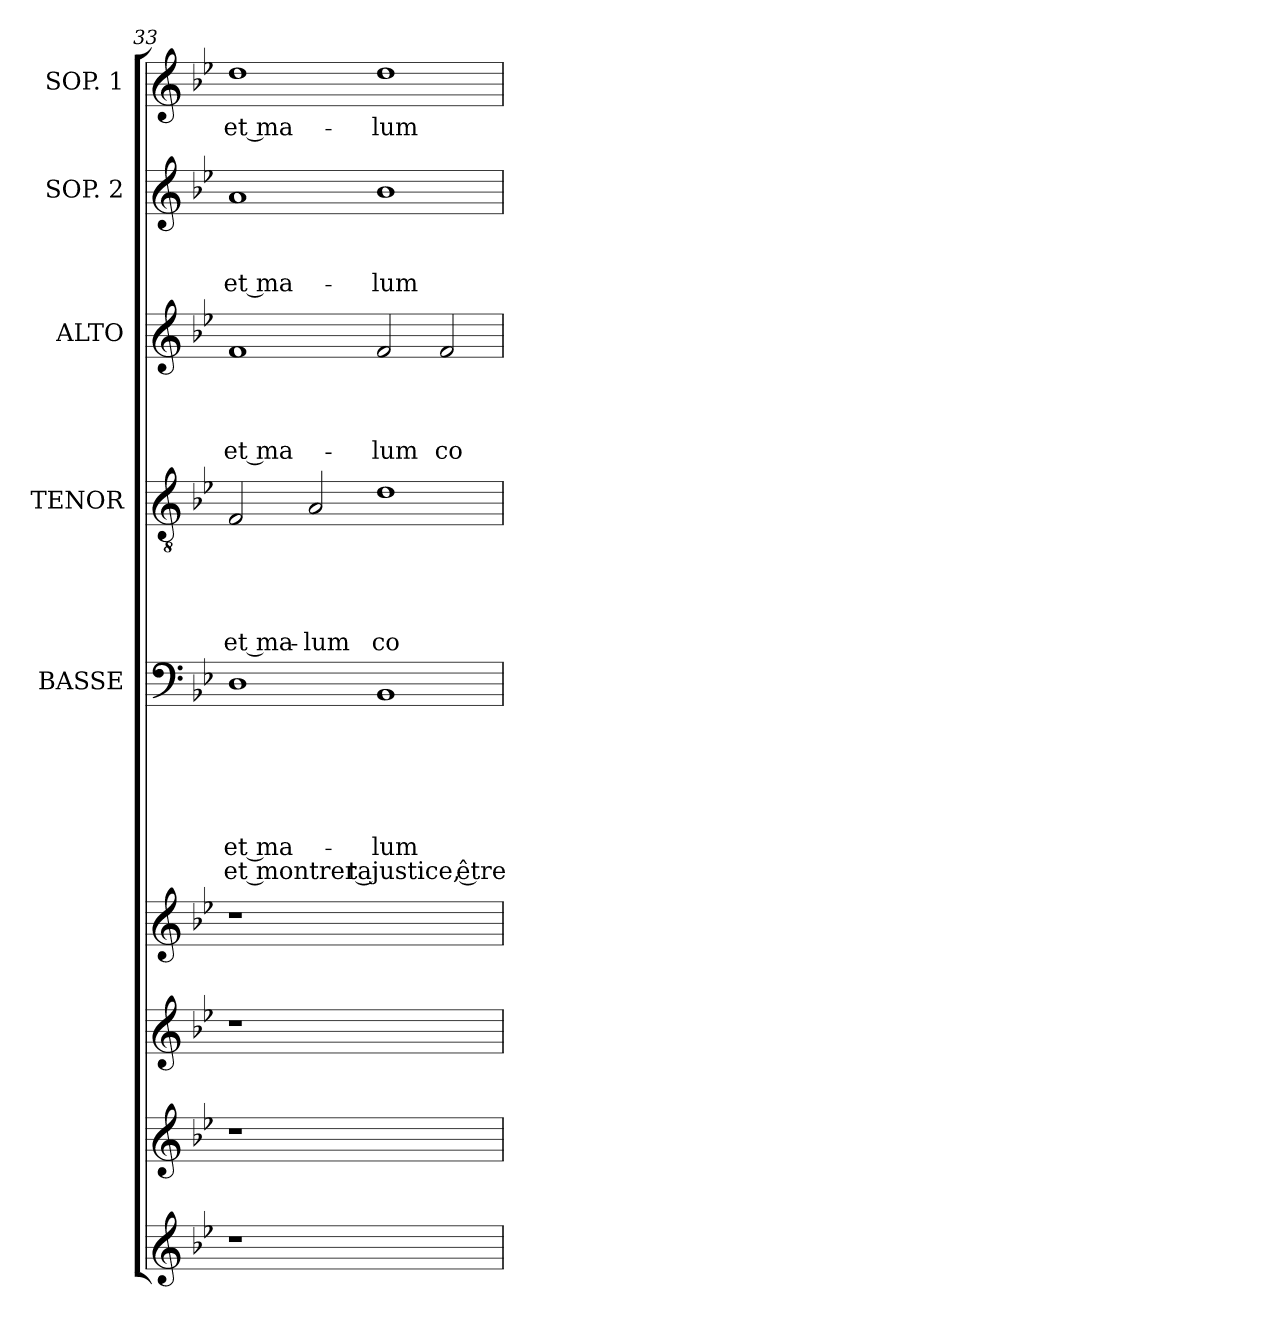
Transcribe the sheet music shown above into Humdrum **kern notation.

**kern	**kern	**kern	**kern	**kern	**text	**text	**text	**text	**text	**text	**text	**kern	**text	**text	**text	**text	**text	**kern	**text	**text	**text	**text	**kern	**text	**text	**text	**kern	**text
*part9	*part8	*part7	*part6	*part5	*part5	*part5	*part5	*part5	*part5	*part5	*part5	*part4	*part4	*part4	*part4	*part4	*part4	*part3	*part3	*part3	*part3	*part3	*part2	*part2	*part2	*part2	*part1	*part1
*staff9	*staff8	*staff7	*staff6	*staff5	*staff5	*staff5	*staff5	*staff5	*staff5	*staff5	*staff5	*staff4	*staff4	*staff4	*staff4	*staff4	*staff4	*staff3	*staff3	*staff3	*staff3	*staff3	*staff2	*staff2	*staff2	*staff2	*staff1	*staff1
*	*	*	*	*I"BASSE	*	*	*	*	*	*	*	*I"TENOR	*	*	*	*	*	*I"ALTO	*	*	*	*	*I"SOP. 2	*	*	*	*I"SOP. 1	*
*	*	*	*	*I'BAS.	*	*	*	*	*	*	*	*I'TEN.	*	*	*	*	*	*I'ALT.	*	*	*	*	*I'SOP. 2	*	*	*	*I'SOP. 1	*
*clefG2	*clefG2	*clefG2	*clefG2	*clefF4	*	*	*	*	*	*	*	*clefGv2	*	*	*	*	*	*clefG2	*	*	*	*	*clefG2	*	*	*	*clefG2	*
*k[b-e-]	*k[b-e-]	*k[b-e-]	*k[b-e-]	*k[b-e-]	*	*	*	*	*	*	*	*k[b-e-]	*	*	*	*	*	*k[b-e-]	*	*	*	*	*k[b-e-]	*	*	*	*k[b-e-]	*
*B-:	*B-:	*B-:	*B-:	*B-:	*	*	*	*	*	*	*	*B-:	*	*	*	*	*	*B-:	*	*	*	*	*B-:	*	*	*	*B-:	*
=33	=33	=33	=33	=33	=33	=33	=33	=33	=33	=33	=33	=33	=33	=33	=33	=33	=33	=33	=33	=33	=33	=33	=33	=33	=33	=33	=33	=33
!	!	!	!	!	!	!	!	!	!	!LO:LY:b:rj	!LO:LY:b:rj	!	!	!	!	!	!LO:LY:b:rj	!	!	!	!	!LO:LY:b:rj	!	!	!	!LO:LY:b:rj	!	!LO:LY:b:rj
1r	1r	1r	1r	1D	.	.	.	.	.	et ma-	et montrer ta	2F/	.	.	.	.	et ma-	1f	.	.	.	et ma-	1a	.	.	et ma-	1dd	et ma-
!	!	!	!	!	!	!	!	!	!	!	!	!	!	!	!	!	!LO:LY:b	!	!	!	!	!	!	!	!	!	!	!
.	.	.	.	.	.	.	.	.	.	.	.	2A/	.	.	.	.	-lum	.	.	.	.	.	.	.	.	.	.	.
!	!	!	!	!	!	!	!	!	!	!LO:LY:b	!LO:LY:b	!	!	!	!	!	!LO:LY:b	!	!	!	!	!LO:LY:b	!	!	!	!LO:LY:b	!	!LO:LY:b
1ryy	1ryy	1ryy	1ryy	1BB-	.	.	.	.	.	-lum	justice, être	1d	.	.	.	.	co-	2f/	.	.	.	-lum	1b-	.	.	-lum	1dd	-lum
!	!	!	!	!	!	!	!	!	!	!	!	!	!	!	!	!	!	!	!	!	!	!LO:LY:b	!	!	!	!	!	!
.	.	.	.	.	.	.	.	.	.	.	.	.	.	.	.	.	.	2f/	.	.	.	co-	.	.	.	.	.	.
=	=	=	=	=	=	=	=	=	=	=	=	=	=	=	=	=	=	=	=	=	=	=	=	=	=	=	=	=
*-	*-	*-	*-	*-	*-	*-	*-	*-	*-	*-	*-	*-	*-	*-	*-	*-	*-	*-	*-	*-	*-	*-	*-	*-	*-	*-	*-	*-
